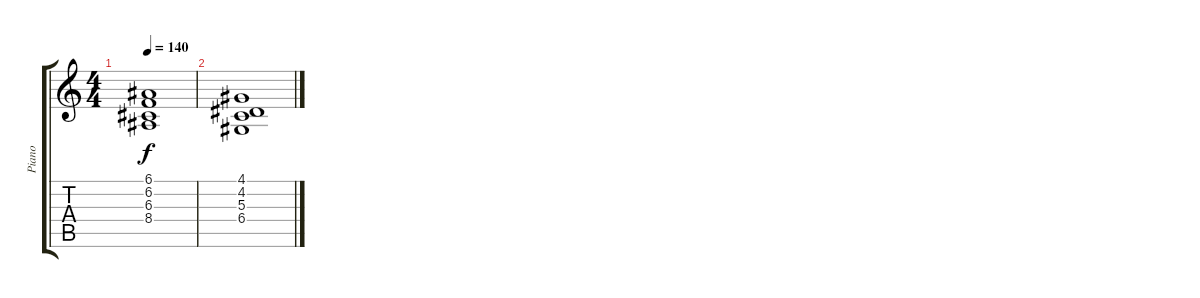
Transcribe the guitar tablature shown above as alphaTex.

\track ("Piano" "Piano") {instrument acousticgrandpiano}
\staff {score tabs}
\tuning (E4 B3 G3 D3 A2 E2) {hide}
\ts (4 4)
\tempo 140
\clef g2
\ks c
(6.1 6.2 6.3 8.4).1{dy f} |
(4.1 4.2 5.3 6.4).1
